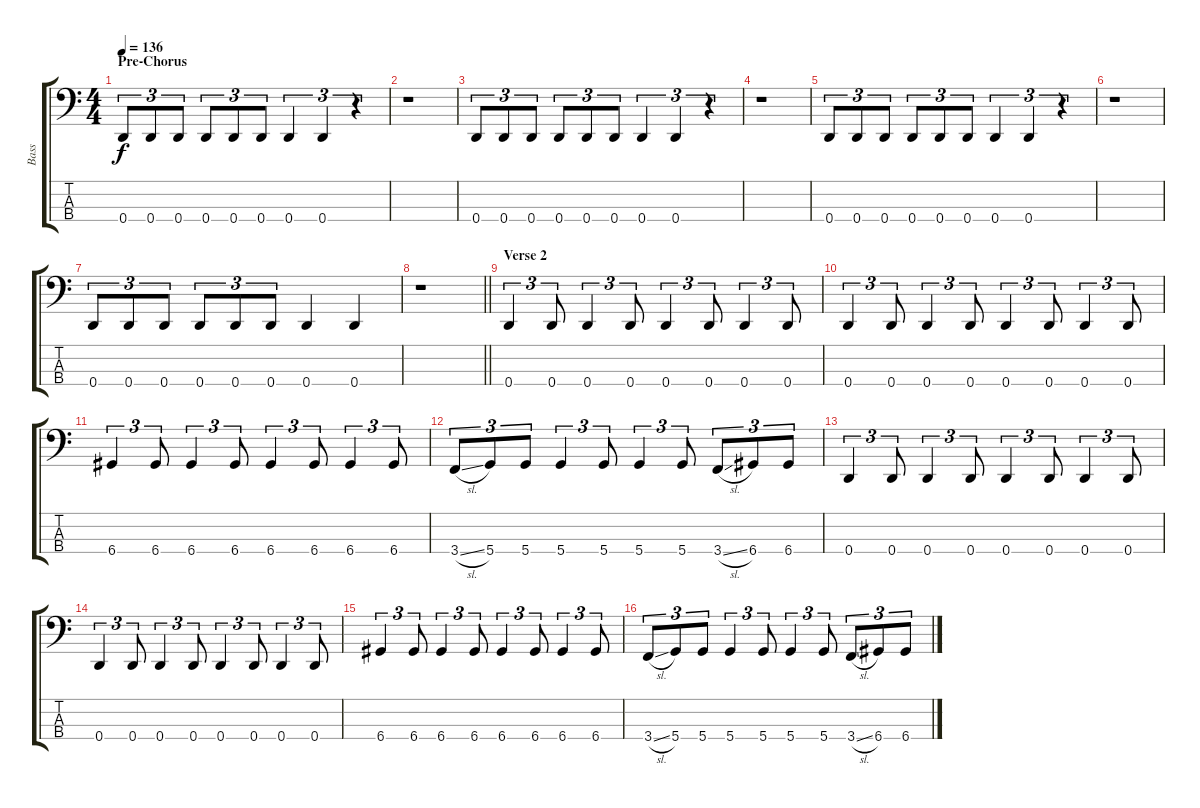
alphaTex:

\track ("Bass" "Bass") {instrument electricbassfinger}
\staff {score tabs}
\tuning (F2 C2 G1 D1) {hide}
\ts (4 4)
\section ("" "Pre-Chorus")
\tempo 136
\clef f4
\ks c
0.4.8{tu (3 2) dy f} 0.4.8{tu (3 2)} 0.4.8{tu (3 2)} 0.4.8{tu (3 2)} 0.4.8{tu (3 2)} 0.4.8{tu (3 2)} 0.4.4{tu (3 2)} 0.4.4{tu (3 2)} r.4{tu (3 2)} |
r.1 |
0.4.8{tu (3 2)} 0.4.8{tu (3 2)} 0.4.8{tu (3 2)} 0.4.8{tu (3 2)} 0.4.8{tu (3 2)} 0.4.8{tu (3 2)} 0.4.4{tu (3 2)} 0.4.4{tu (3 2)} r.4{tu (3 2)} |
r.1 |
0.4.8{tu (3 2)} 0.4.8{tu (3 2)} 0.4.8{tu (3 2)} 0.4.8{tu (3 2)} 0.4.8{tu (3 2)} 0.4.8{tu (3 2)} 0.4.4{tu (3 2)} 0.4.4{tu (3 2)} r.4{tu (3 2)} |
r.1 |
0.4.8{tu (3 2)} 0.4.8{tu (3 2)} 0.4.8{tu (3 2)} 0.4.8{tu (3 2)} 0.4.8{tu (3 2)} 0.4.8{tu (3 2)} 0.4.4 0.4.4 |
\barLineRight lightlight
r.1 |
\section ("" "Verse 2")
0.4.4{tu (3 2)} 0.4.8{tu (3 2)} 0.4.4{tu (3 2)} 0.4.8{tu (3 2)} 0.4.4{tu (3 2)} 0.4.8{tu (3 2)} 0.4.4{tu (3 2)} 0.4.8{tu (3 2)} |
0.4.4{tu (3 2)} 0.4.8{tu (3 2)} 0.4.4{tu (3 2)} 0.4.8{tu (3 2)} 0.4.4{tu (3 2)} 0.4.8{tu (3 2)} 0.4.4{tu (3 2)} 0.4.8{tu (3 2)} |
6.4.4{tu (3 2)} 6.4.8{tu (3 2)} 6.4.4{tu (3 2)} 6.4.8{tu (3 2)} 6.4.4{tu (3 2)} 6.4.8{tu (3 2)} 6.4.4{tu (3 2)} 6.4.8{tu (3 2)} |
3.4{sl}.8{tu (3 2)} 5.4.8{tu (3 2)} 5.4.8{tu (3 2)} 5.4.4{tu (3 2)} 5.4.8{tu (3 2)} 5.4.4{tu (3 2)} 5.4.8{tu (3 2)} 3.4{sl}.8{tu (3 2)} 6.4.8{tu (3 2)} 6.4.8{tu (3 2)} |
0.4.4{tu (3 2)} 0.4.8{tu (3 2)} 0.4.4{tu (3 2)} 0.4.8{tu (3 2)} 0.4.4{tu (3 2)} 0.4.8{tu (3 2)} 0.4.4{tu (3 2)} 0.4.8{tu (3 2)} |
0.4.4{tu (3 2)} 0.4.8{tu (3 2)} 0.4.4{tu (3 2)} 0.4.8{tu (3 2)} 0.4.4{tu (3 2)} 0.4.8{tu (3 2)} 0.4.4{tu (3 2)} 0.4.8{tu (3 2)} |
6.4.4{tu (3 2)} 6.4.8{tu (3 2)} 6.4.4{tu (3 2)} 6.4.8{tu (3 2)} 6.4.4{tu (3 2)} 6.4.8{tu (3 2)} 6.4.4{tu (3 2)} 6.4.8{tu (3 2)} |
3.4{sl}.8{tu (3 2)} 5.4.8{tu (3 2)} 5.4.8{tu (3 2)} 5.4.4{tu (3 2)} 5.4.8{tu (3 2)} 5.4.4{tu (3 2)} 5.4.8{tu (3 2)} 3.4{sl}.8{tu (3 2)} 6.4.8{tu (3 2)} 6.4.8{tu (3 2)}
